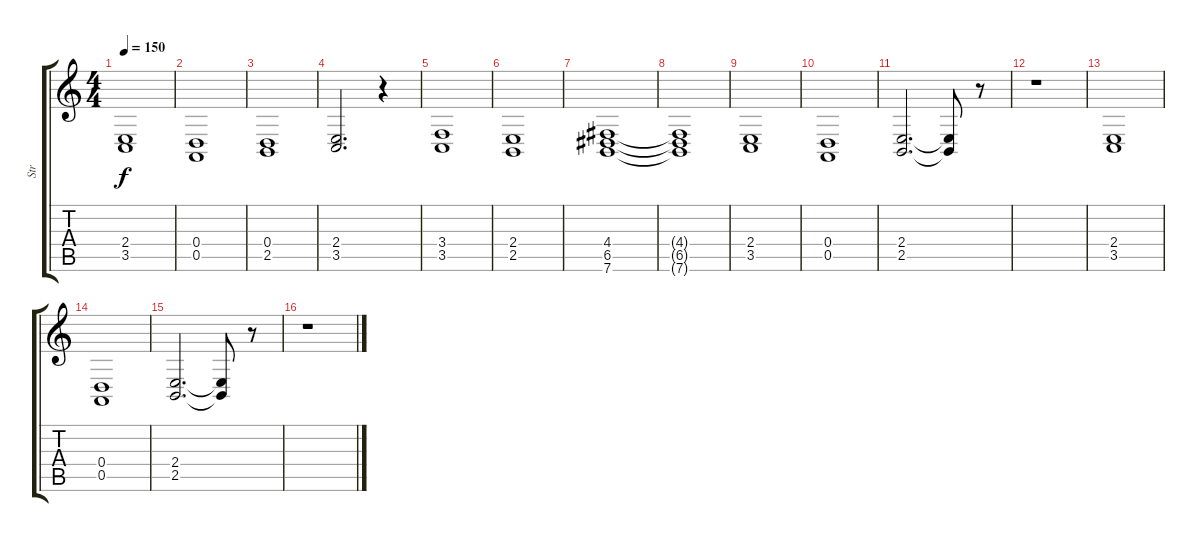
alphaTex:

\track ("Str" "Str") {instrument stringensemble2}
\staff {score tabs}
\tuning (E4 B3 G3 D3 A2 E2) {hide}
\ts (4 4)
\tempo 150
\clef g2
\ks c
(2.4 3.5).1{dy f} |
(0.4 0.5).1 |
(0.4 2.5).1 |
(2.4 3.5).2{d} r.4 |
(3.4 3.5).1 |
(2.4 2.5).1 |
(4.4 6.5 7.6).1 |
(4.4{t} 6.5{t} 7.6{t}).1 |
(2.4 3.5).1 |
(0.4 0.5).1 |
(2.4 2.5).2{d} (2.4{t} 2.5{t}).8 r.8 |
r.1 |
(2.4 3.5).1 |
(0.4 0.5).1 |
(2.4 2.5).2{d} (2.4{t} 2.5{t}).8 r.8 |
r.1
